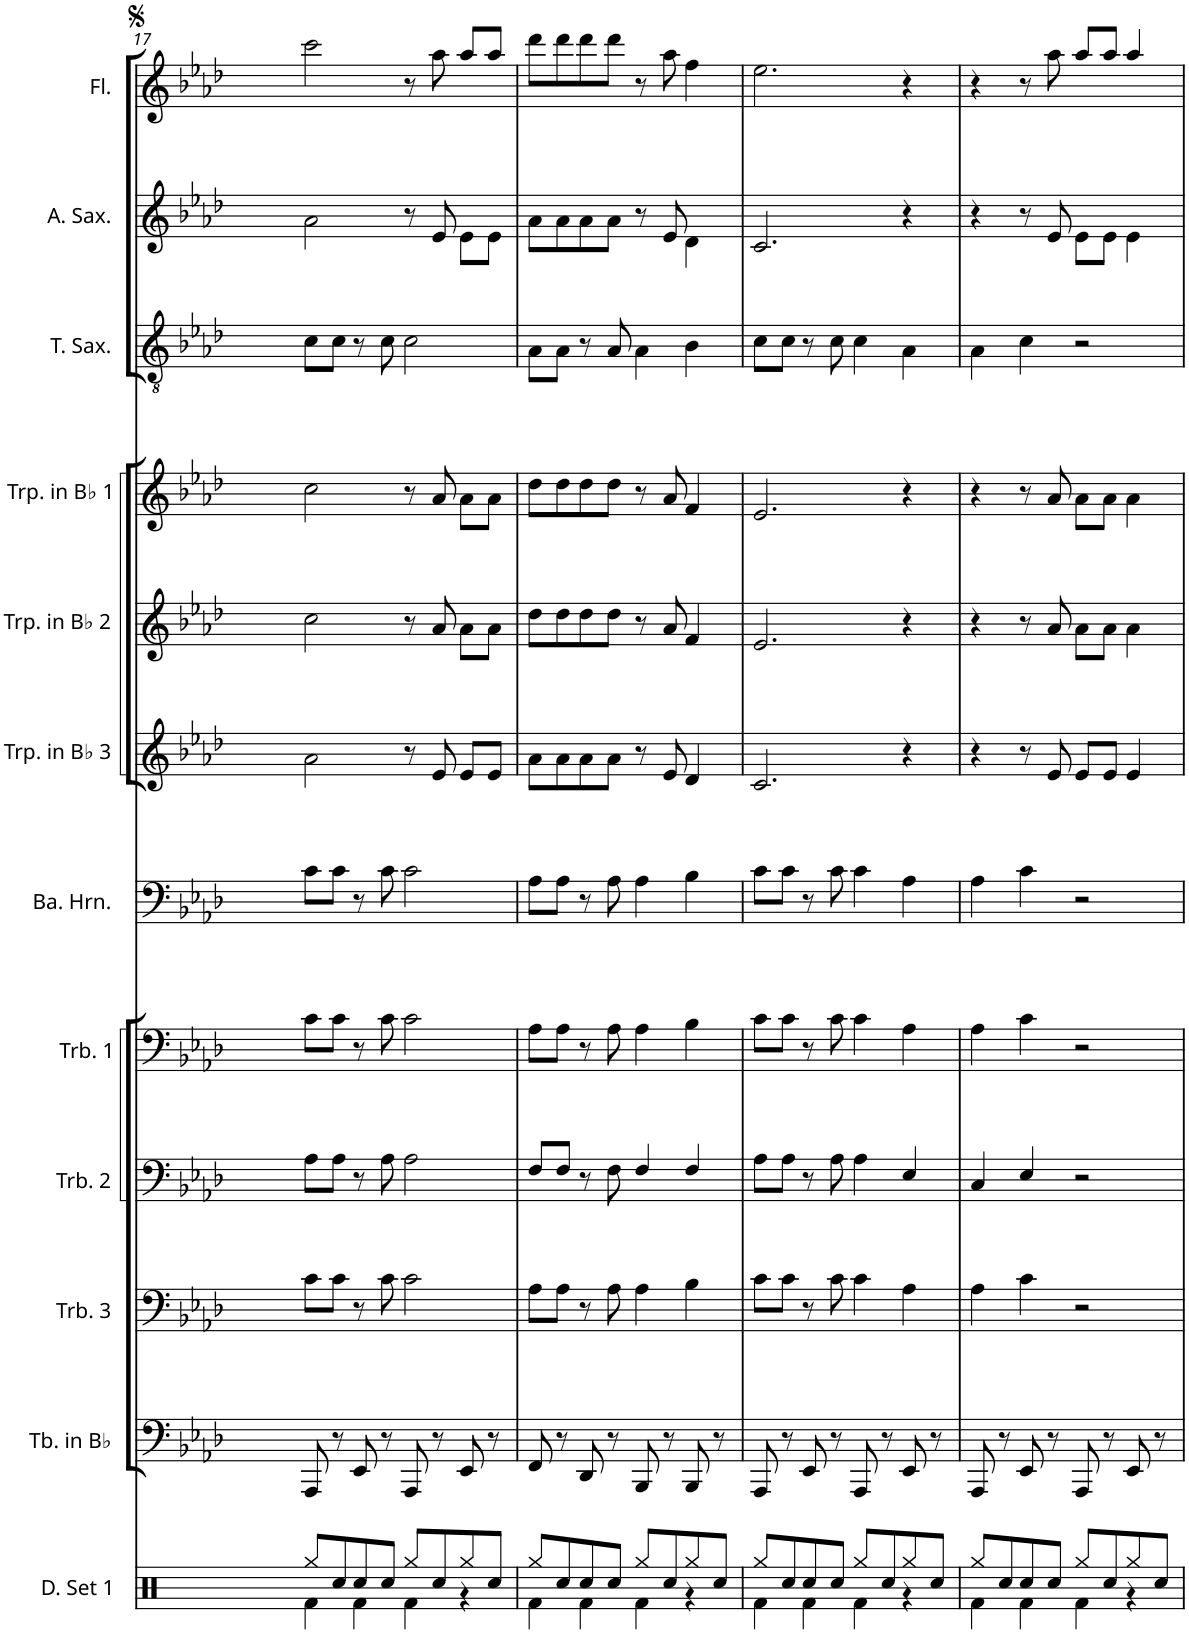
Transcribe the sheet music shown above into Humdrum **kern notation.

**kern	**kern	**kern	**kern	**kern	**kern	**kern	**kern	**kern	**kern	**kern	**kern
*part12	*part11	*part10	*part9	*part8	*part7	*part6	*part5	*part4	*part3	*part2	*part1
*staff12	*staff11	*staff10	*staff9	*staff8	*staff7	*staff6	*staff5	*staff4	*staff3	*staff2	*staff1
*I"Drumset 1	*I"Tuba in Bb	*I"Trombone 3	*I"Trombone 2	*I"Trombone 1	*I"Bariton-hoorn	*I"Trompet in Bb 3	*I"Trompet in Bb 2	*I"Trompet in Bb 1	*I"Tenor-saxofoon	*I"Alt-saxofoon	*I"Dwarsfluit
*I'D. Set 1	*I'Tb. in Bb	*I'Trb. 3	*I'Trb. 2	*I'Trb. 1	*I'Ba. Hrn.	*I'Trp. in Bb 3	*I'Trp. in Bb 2	*I'Trp. in Bb 1	*I'T. Sax.	*I'A. Sax.	*
!!LO:PB:g=z
*clefX	*clefF4	*clefF4	*clefF4	*clefF4	*clefF4	*clefG2	*clefG2	*clefG2	*clefGv2	*clefG2	*clefG2
*	*	*	*	*	*Trd4c7	*Trd1c2	*Trd1c2	*Trd1c2	*Trd8c14	*Trd5c9	*
*k[]	*k[b-e-a-d-]	*k[b-e-a-d-]	*k[b-e-a-d-]	*k[b-e-a-d-]	*k[b-e-a-d-]	*k[b-e-a-d-]	*k[b-e-a-d-]	*k[b-e-a-d-]	*k[b-e-a-d-]	*k[b-e-a-d-]	*k[b-e-a-d-]
*M4/4	*M4/4	*M4/4	*M4/4	*M4/4	*M4/4	*M4/4	*M4/4	*M4/4	*M4/4	*M4/4	*M4/4
=17	=17	=17	=17	=17	=17	=17	=17	=17	=17	=17	=17
*^	*	*	*	*	*	*	*	*	*	*	*
8Rgg/L	4Rf\	8AAA-/	8c\L	8A-\L	8c\L	8c\L	2a-\	2cc\	2cc\	8c\L	2a-\	2ccc\
8Rcc/	.	8r	8c\J	8A-\J	8c\J	8c\J	.	.	.	8c\J	.	.
8Rcc/	4Rf\	8EE-/	8r	8r	8r	8r	.	.	.	8r	.	.
8Rcc/J	.	8r	8c\	8A-\	8c\	8c\	.	.	.	8c\	.	.
8Rgg/L	4Rf\	8AAA-/	2c\	2A-\	2c\	2c\	8r	8r	8r	2c\	8r	8r
8Rcc/	.	8r	.	.	.	.	8e-/	8a-/	8a-/	.	8e-/	8aa-\
8Rgg/	4r	8EE-/	.	.	.	.	8e-/L	8a-\L	8a-\L	.	8e-\L	8aa-/L
8Rcc/J	.	8r	.	.	.	.	8e-/J	8a-\J	8a-\J	.	8e-\J	8aa-/J
=18	=18	=18	=18	=18	=18	=18	=18	=18	=18	=18	=18	=18
8Rgg/L	4Rf\	8FF/	8A-\L	8F/L	8A-\L	8A-\L	8a-\L	8dd-\L	8dd-\L	8A-\L	8a-\L	8ddd-\L
8Rcc/	.	8r	8A-\J	8F/J	8A-\J	8A-\J	8a-\	8dd-\	8dd-\	8A-\J	8a-\	8ddd-\
8Rcc/	4Rf\	8DD-/	8r	8r	8r	8r	8a-\	8dd-\	8dd-\	8r	8a-\	8ddd-\
8Rcc/J	.	8r	8A-\	8F\	8A-\	8A-\	8a-\J	8dd-\J	8dd-\J	8A-/	8a-\J	8ddd-\J
8Rgg/L	4Rf\	8BBB-/	4A-\	4F/	4A-\	4A-\	8r	8r	8r	4A-\	8r	8r
8Rcc/	.	8r	.	.	.	.	8e-/	8a-/	8a-/	.	8e-/	8aa-\
8Rgg/	4r	8BBB-/	4B-\	4F/	4B-\	4B-\	4d-/	4f/	4f/	4B-\	4d-\	4ff\
8Rcc/J	.	8r	.	.	.	.	.	.	.	.	.	.
=19	=19	=19	=19	=19	=19	=19	=19	=19	=19	=19	=19	=19
8Rgg/L	4Rf\	8AAA-/	8c\L	8A-\L	8c\L	8c\L	2.c/	2.e-/	2.e-/	8c\L	2.c/	2.ee-\
8Rcc/	.	8r	8c\J	8A-\J	8c\J	8c\J	.	.	.	8c\J	.	.
8Rcc/	4Rf\	8EE-/	8r	8r	8r	8r	.	.	.	8r	.	.
8Rcc/J	.	8r	8c\	8A-\	8c\	8c\	.	.	.	8c\	.	.
8Rgg/L	4Rf\	8AAA-/	4c\	4A-\	4c\	4c\	.	.	.	4c\	.	.
8Rcc/	.	8r	.	.	.	.	.	.	.	.	.	.
8Rgg/	4r	8EE-/	4A-\	4E-/	4A-\	4A-\	4r	4r	4r	4A-\	4r	4r
8Rcc/J	.	8r	.	.	.	.	.	.	.	.	.	.
=20	=20	=20	=20	=20	=20	=20	=20	=20	=20	=20	=20	=20
8Rgg/L	4Rf\	8AAA-/	4A-\	4C/	4A-\	4A-\	4r	4r	4r	4A-\	4r	4r
8Rcc/	.	8r	.	.	.	.	.	.	.	.	.	.
8Rcc/	4Rf\	8EE-/	4c\	4E-/	4c\	4c\	8r	8r	8r	4c\	8r	8r
8Rcc/J	.	8r	.	.	.	.	8e-/	8a-/	8a-/	.	8e-/	8aa-\
8Rgg/L	4Rf\	8AAA-/	2r	2r	2r	2r	8e-/L	8a-\L	8a-\L	2r	8e-\L	8aa-/L
8Rcc/	.	8r	.	.	.	.	8e-/J	8a-\J	8a-\J	.	8e-\J	8aa-/J
8Rgg/	4r	8EE-/	.	.	.	.	4e-/	4a-\	4a-\	.	4e-\	4aa-/
8Rcc/J	.	8r	.	.	.	.	.	.	.	.	.	.
*v	*v	*	*	*	*	*	*	*	*	*	*	*
=	=	=	=	=	=	=	=	=	=	=	=
*-	*-	*-	*-	*-	*-	*-	*-	*-	*-	*-	*-
